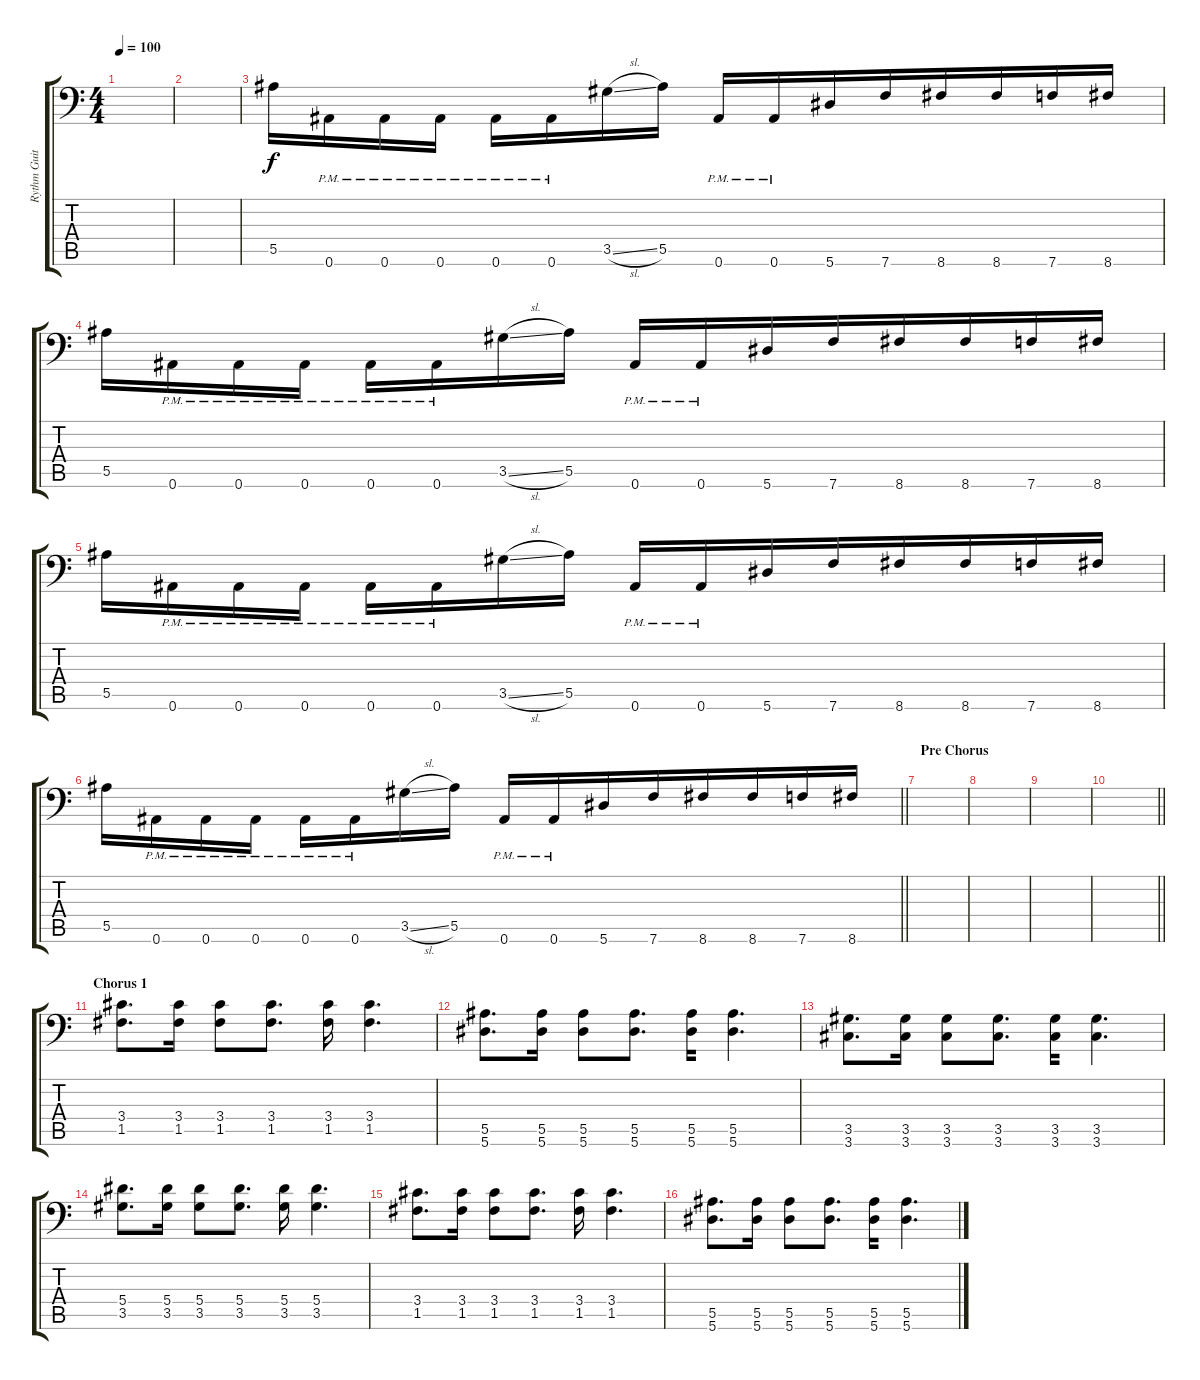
\track ("Rythm Guitar 1" "Rythm Guit") {instrument distortionguitar}
\staff {score tabs}
\tuning (C4 G3 Eb3 Bb2 F2 Bb1) {hide}
\ts (4 4)
\tempo 100
\clef f4
\ks c
|
|
5.5.16 0.6{pm}.16 0.6{pm}.16{beam merge} 0.6{pm}.16 0.6{pm}.16 0.6{pm}.16 3.5{sl}.16 5.5.16 0.6{pm}.16 0.6{pm}.16 5.6.16 7.6.16{beam merge} 8.6.16 8.6.16 7.6.16 8.6.16 |
5.5.16 0.6{pm}.16 0.6{pm}.16{beam merge} 0.6{pm}.16 0.6{pm}.16 0.6{pm}.16 3.5{sl}.16 5.5.16 0.6{pm}.16 0.6{pm}.16 5.6.16 7.6.16{beam merge} 8.6.16 8.6.16 7.6.16 8.6.16 |
5.5.16 0.6{pm}.16 0.6{pm}.16{beam merge} 0.6{pm}.16 0.6{pm}.16 0.6{pm}.16 3.5{sl}.16 5.5.16 0.6{pm}.16 0.6{pm}.16 5.6.16 7.6.16{beam merge} 8.6.16 8.6.16 7.6.16 8.6.16 |
\barLineRight lightlight
5.5.16 0.6{pm}.16 0.6{pm}.16{beam merge} 0.6{pm}.16 0.6{pm}.16 0.6{pm}.16 3.5{sl}.16 5.5.16 0.6{pm}.16 0.6{pm}.16 5.6.16 7.6.16{beam merge} 8.6.16 8.6.16 7.6.16 8.6.16 |
\section ("" "Pre Chorus")
|
|
|
\barLineRight lightlight
|
\section ("" "Chorus 1")
(3.4 1.5).8{d} (3.4 1.5).16 (3.4 1.5).8{beam merge} (3.4 1.5).8{d} (3.4 1.5).16 (3.4 1.5).4{d} |
(5.5 5.6).8{d beam merge} (5.5 5.6).16 (5.5 5.6).8{beam merge} (5.5 5.6).8{d} (5.5 5.6).16{beam merge} (5.5 5.6).4{d} |
(3.5 3.6).8{d beam merge} (3.5 3.6).16 (3.5 3.6).8{beam merge} (3.5 3.6).8{d} (3.5 3.6).16{beam merge} (3.5 3.6).4{d} |
(5.4 3.5).8{d} (5.4 3.5).16 (5.4 3.5).8{beam merge} (5.4 3.5).8{d} (5.4 3.5).16 (5.4 3.5).4{d} |
(3.4 1.5).8{d} (3.4 1.5).16 (3.4 1.5).8{beam merge} (3.4 1.5).8{d} (3.4 1.5).16 (3.4 1.5).4{d} |
(5.5 5.6).8{d beam merge} (5.5 5.6).16 (5.5 5.6).8{beam merge} (5.5 5.6).8{d} (5.5 5.6).16{beam merge} (5.5 5.6).4{d}
